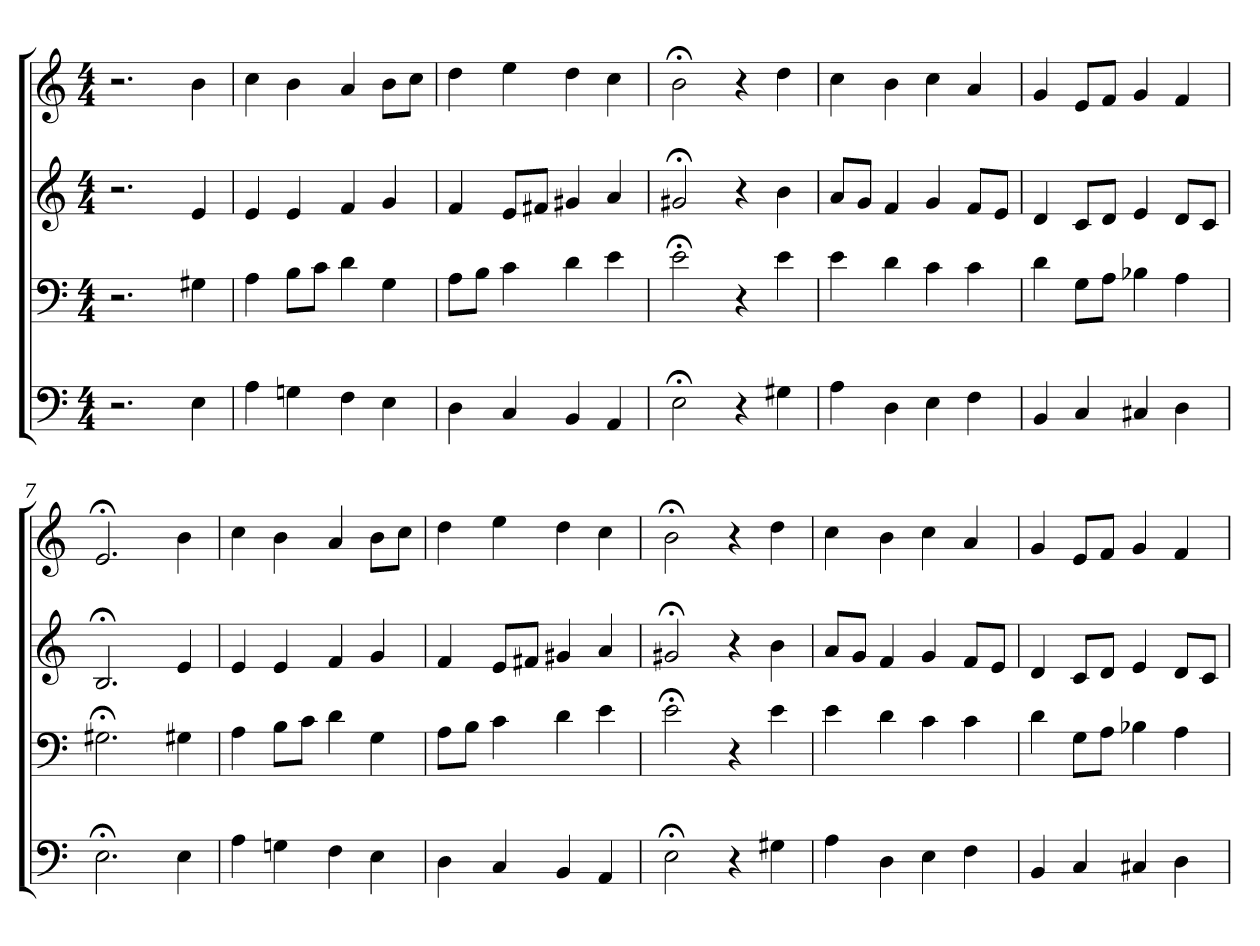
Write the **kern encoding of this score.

**kern	**kern	**kern	**kern
*part4	*part3	*part2	*part1
*staff4	*staff3	*staff2	*staff1
*clefF4	*clefF4	*clefG2	*clefG2
*k[]	*k[]	*k[]	*k[]
*C:	*C:	*C:	*a:
*M4/4	*M4/4	*M4/4	*M4/4
=1	=1	=1	=1
2.r	2.r	2.r	2.r
4E	4G#X	4e	4b
=2	=2	=2	=2
4A	4A	4e	4cc
4Gn	8B\L	4e	4b
.	8c\J	.	.
4F	4d	4f	4a
4E	4G	4g	8b\L
.	.	.	8cc\J
=3	=3	=3	=3
4D	8A\L	4f	4dd
.	8B\J	.	.
4C	4c	8e/L	4ee
.	.	8f#X/J	.
4BB	4d	4g#X	4dd
4AA	4e	4a	4cc
=4	=4	=4	=4
2E;<	2e;<	2g#X;<	2b;<
4r	4r	4r	4r
4G#X	4e	4b	4dd
=5	=5	=5	=5
4A	4e	8a/L	4cc
.	.	8g/J	.
4D	4d	4f	4b
4E	4c	4g	4cc
4F	4c	8f/L	4a
.	.	8e/J	.
=6	=6	=6	=6
4BB	4d	4d	4g
4C	8G\L	8c/L	8e/L
.	8A\J	8d/J	8f/J
4C#X	4B-X	4e	4g
4D	4A	8d/L	4f
.	.	8c/J	.
=7	=7	=7	=7
2.E;<	2.G#X;<	2.B;<	2.e;<
4E	4G#X	4e	4b
=8	=8	=8	=8
4A	4A	4e	4cc
4Gn	8B\L	4e	4b
.	8c\J	.	.
4F	4d	4f	4a
4E	4G	4g	8b\L
.	.	.	8cc\J
=9	=9	=9	=9
4D	8A\L	4f	4dd
.	8B\J	.	.
4C	4c	8e/L	4ee
.	.	8f#X/J	.
4BB	4d	4g#X	4dd
4AA	4e	4a	4cc
=10	=10	=10	=10
2E;<	2e;<	2g#X;<	2b;<
4r	4r	4r	4r
4G#X	4e	4b	4dd
=11	=11	=11	=11
4A	4e	8a/L	4cc
.	.	8g/J	.
4D	4d	4f	4b
4E	4c	4g	4cc
4F	4c	8f/L	4a
.	.	8e/J	.
=12	=12	=12	=12
4BB	4d	4d	4g
4C	8G\L	8c/L	8e/L
.	8A\J	8d/J	8f/J
4C#X	4B-X	4e	4g
4D	4A	8d/L	4f
.	.	8c/J	.
=	=	=	=
*-	*-	*-	*-
